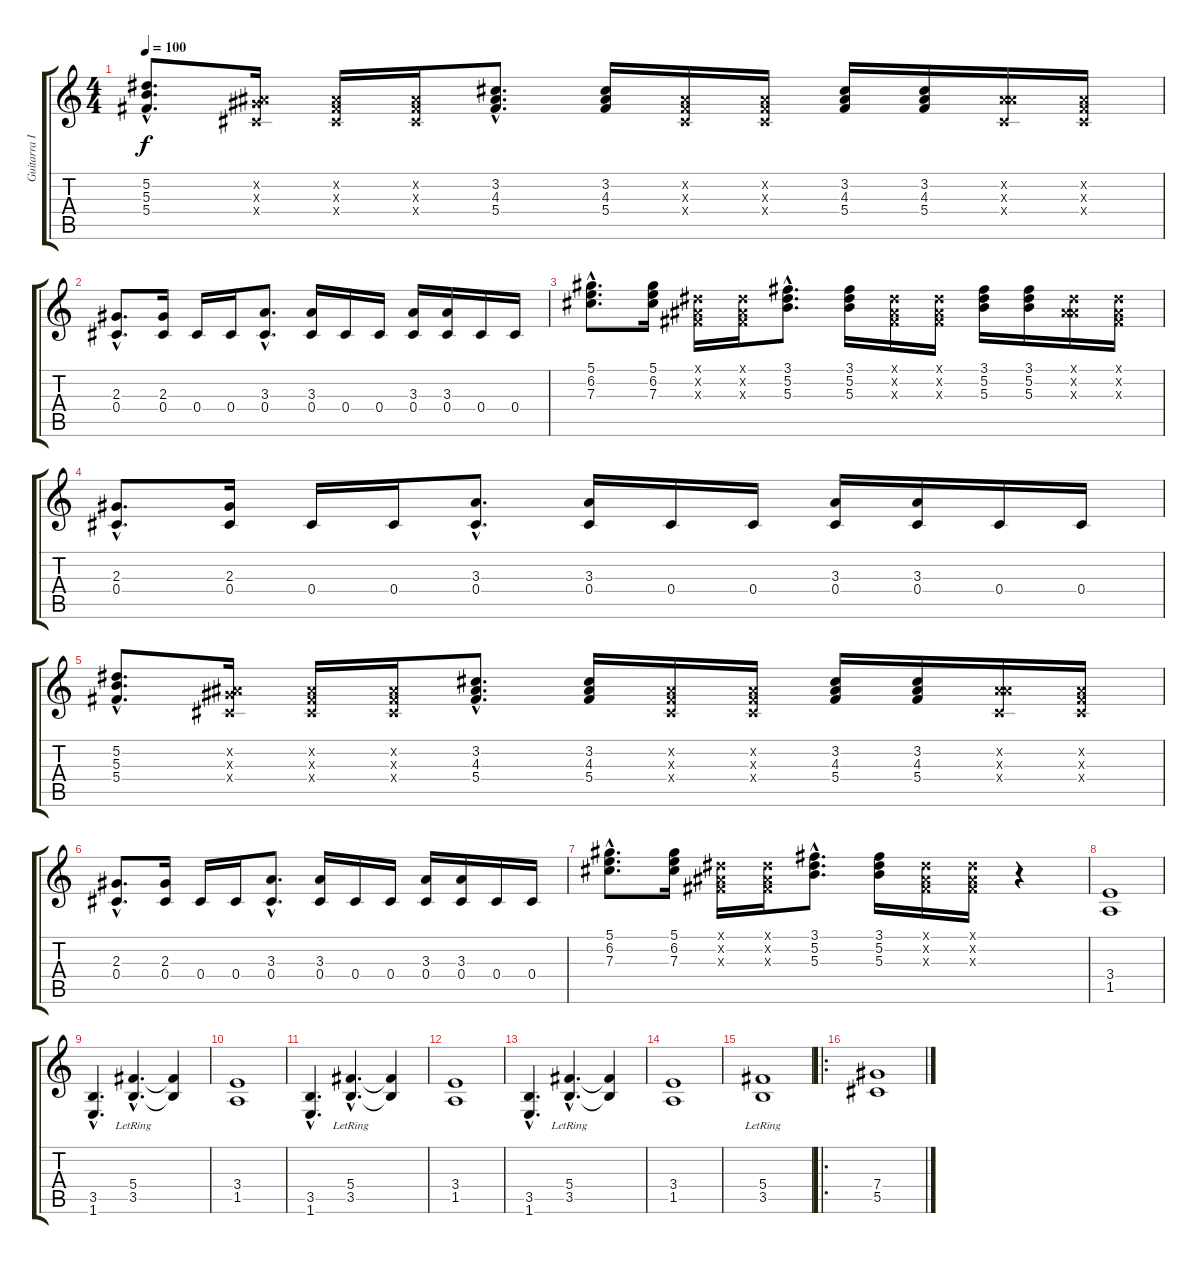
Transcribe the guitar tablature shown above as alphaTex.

\track ("Guitarra II" "Guitarra I") {instrument distortionguitar}
\staff {score tabs}
\tuning (Eb4 Bb3 Gb3 Db3 Ab2 Eb2) {hide}
\ts (4 4)
\tempo 100
\clef g2
\ks c
(5.2{hac} 5.3{hac} 5.4{hac}).8{d dy f} (0.2{x} 2.3{x} 0.4{x}).16 (0.2{x} 0.3{x} 0.4{x}).16 (0.2{x} 0.3{x} 0.4{x}).16 (3.2{hac} 4.3{hac} 5.4{hac}).8{d} (3.2 4.3 5.4).16 (0.2{x} 0.3{x} 0.4{x}).16 (0.2{x} 0.3{x} 0.4{x}).16 (3.2 4.3 5.4).16 (3.2 4.3 5.4).16 (0.2{x} 4.3{x} 0.4{x}).16 (0.2{x} 0.3{x} 0.4{x}).16 |
(2.3{hac} 0.4{hac}).8{d} (2.3 0.4).16 0.4.16 0.4.16 (3.3{hac} 0.4{hac}).8{d} (3.3 0.4).16 0.4.16 0.4.16 (3.3 0.4).16 (3.3 0.4).16 0.4.16 0.4.16 |
(5.1{hac} 6.2{hac} 7.3{hac}).8{d} (5.1 6.2 7.3).16 (0.1{x} 0.2{x} 0.3{x}).16 (0.1{x} 0.2{x} 0.3{x}).16 (3.1{hac} 5.2{hac} 5.3{hac}).8{d} (3.1 5.2 5.3).16 (0.1{x} 0.2{x} 0.3{x}).16 (0.1{x} 0.2{x} 0.3{x}).16 (3.1 5.2 5.3).16 (3.1 5.2 5.3).16 (0.1{x} 0.2{x} 4.3{x}).16 (0.1{x} 0.2{x} 0.3{x}).16 |
(2.3{hac} 0.4{hac}).8{d} (2.3 0.4).16 0.4.16 0.4.16 (3.3{hac} 0.4{hac}).8{d} (3.3 0.4).16 0.4.16 0.4.16 (3.3 0.4).16 (3.3 0.4).16 0.4.16 0.4.16 |
(5.2{hac} 5.3{hac} 5.4{hac}).8{d} (0.2{x} 2.3{x} 0.4{x}).16 (0.2{x} 0.3{x} 0.4{x}).16 (0.2{x} 0.3{x} 0.4{x}).16 (3.2{hac} 4.3{hac} 5.4{hac}).8{d} (3.2 4.3 5.4).16 (0.2{x} 0.3{x} 0.4{x}).16 (0.2{x} 0.3{x} 0.4{x}).16 (3.2 4.3 5.4).16 (3.2 4.3 5.4).16 (0.2{x} 4.3{x} 0.4{x}).16 (0.2{x} 0.3{x} 0.4{x}).16 |
(2.3{hac} 0.4{hac}).8{d} (2.3 0.4).16 0.4.16 0.4.16 (3.3{hac} 0.4{hac}).8{d} (3.3 0.4).16 0.4.16 0.4.16 (3.3 0.4).16 (3.3 0.4).16 0.4.16 0.4.16 |
(5.1{hac} 6.2{hac} 7.3{hac}).8{d} (5.1 6.2 7.3).16 (0.1{x} 0.2{x} 0.3{x}).16 (0.1{x} 0.2{x} 0.3{x}).16 (3.1{hac} 5.2{hac} 5.3{hac}).8{d} (3.1 5.2 5.3).16 (0.1{x} 0.2{x} 0.3{x}).16 (0.1{x} 0.2{x} 0.3{x}).16 r.4 |
(3.4 1.5).1 |
(3.5{hac} 1.6{hac}).4{d} (5.4{hac lr} 3.5{hac lr}).4{d} (5.4{t} 3.5{t}).4 |
(3.4 1.5).1 |
(3.5{hac} 1.6{hac}).4{d} (5.4{hac lr} 3.5{hac lr}).4{d} (5.4{t} 3.5{t}).4 |
(3.4 1.5).1 |
(3.5{hac} 1.6{hac}).4{d} (5.4{hac lr} 3.5{hac lr}).4{d} (5.4{t} 3.5{t}).4 |
(3.4 1.5).1 |
(5.4 3.5{lr}).1 |
\ro
(7.4 5.5).1
